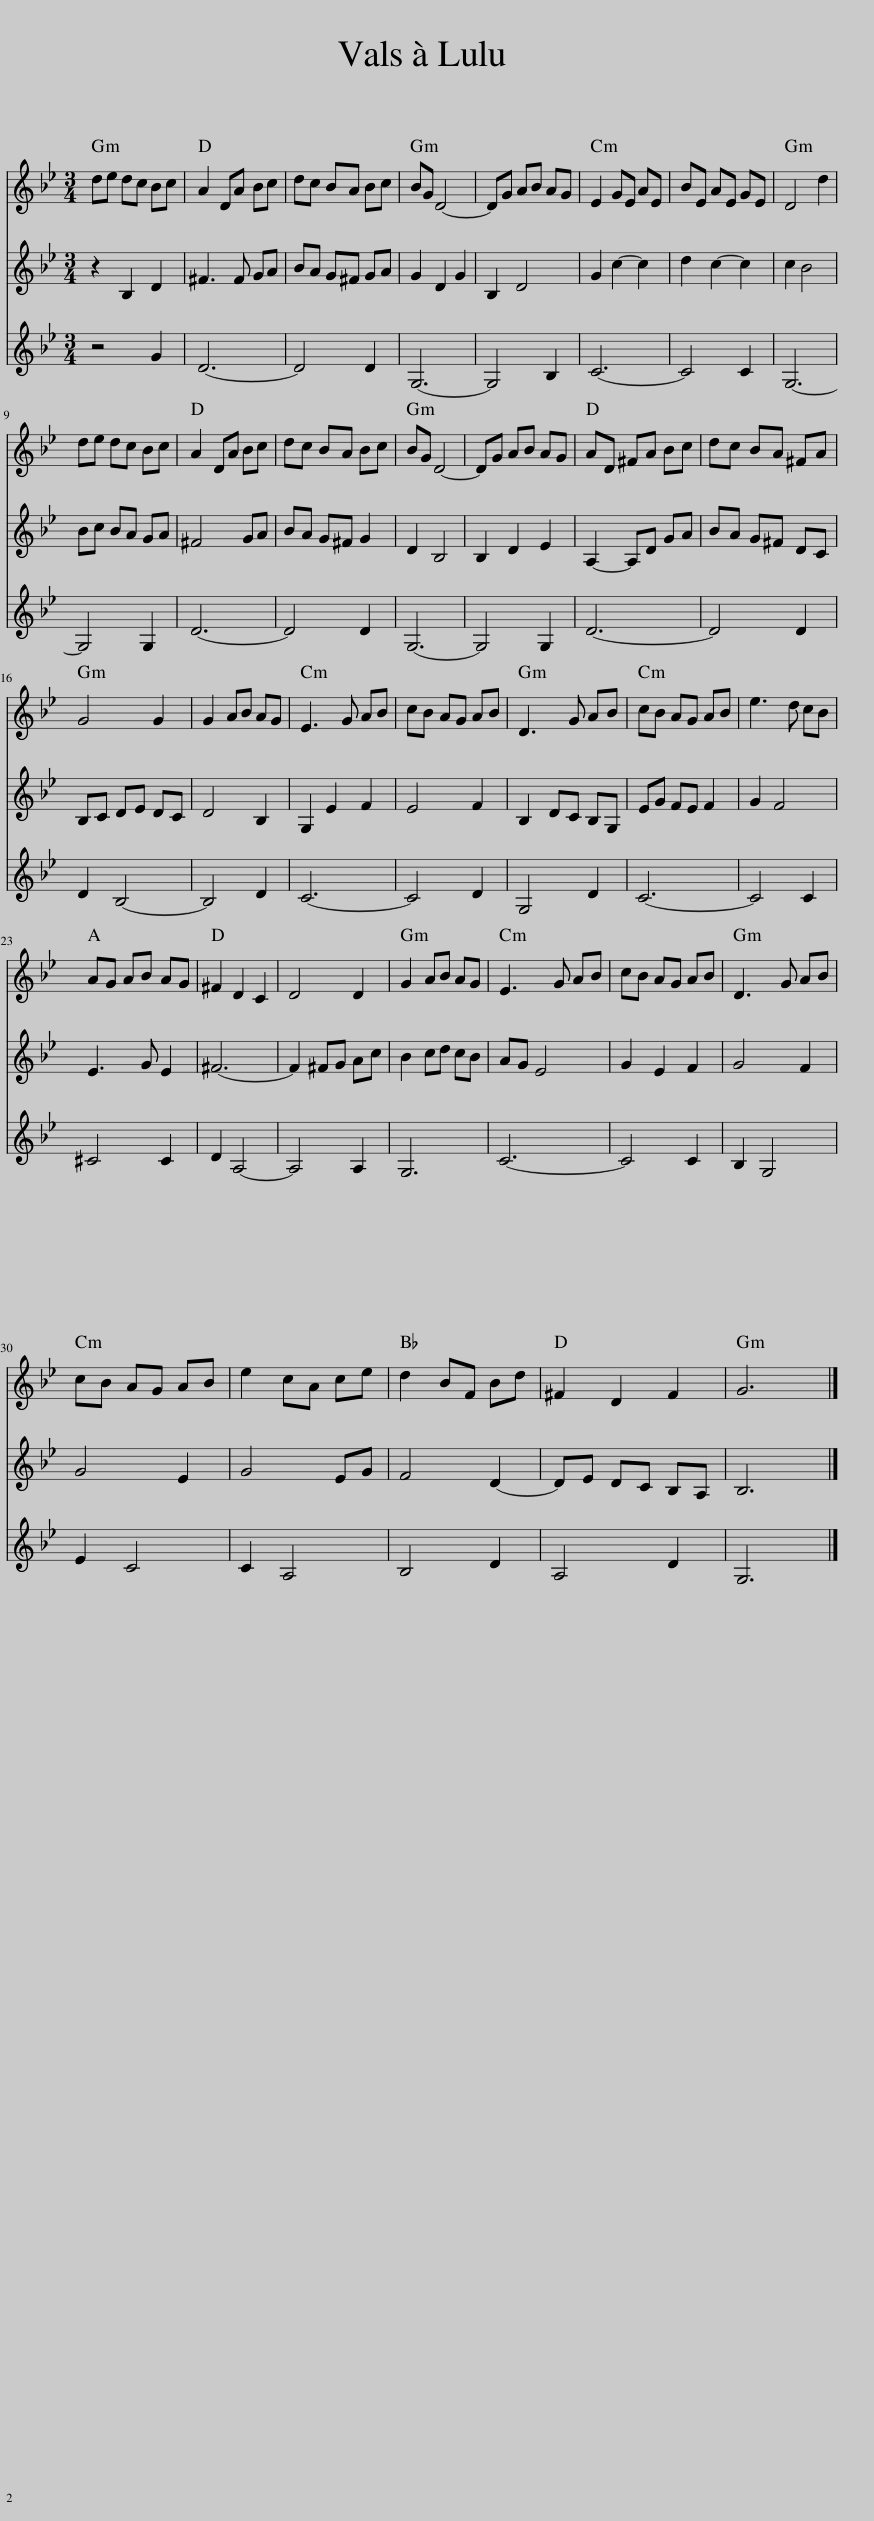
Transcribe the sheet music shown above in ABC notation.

X:1
%%score 1 2 3
L:1/8
M:3/4
I:linebreak $
K:Gmin
V:1 treble
V:2 treble
V:3 treble
V:1
 de dc Bc | A2 DA Bc | dc BA Bc | BG D4- | DG AB AG | %5
 E2 GE AE | BE AE GE | D4 d2 |$ de dc Bc | A2 DA Bc | %10
 dc BA Bc | BG D4- | DG AB AG | AD ^FA Bc | dc BA ^FA |$ %15
 G4 G2 | G2 AB AG | E3 G AB | cB AG AB | D3 G AB | %20
 cB AG AB | e3 d cB |$ AG AB AG | ^F2 D2 C2 | D4 D2 | %25
 G2 AB AG | E3 G AB | cB AG AB | D3 G AB |$ cB AG AB | %30
 e2 cA ce | d2 BF Bd | ^F2 D2 F2 | G6 |] %34
V:2
 z2 B,2 D2 | ^F3 F GA | BA G^F GA | G2 D2 G2 | B,2 D4 | %5
 G2 c2- c2 | d2 c2- c2 | c2 B4 |$ Bc BA GA | ^F4 GA | %10
 BA G^F G2 | D2 B,4 | B,2 D2 E2 | A,2- A,D GA | BA G^F DC |$ %15
 B,C DE DC | D4 B,2 | G,2 E2 F2 | E4 F2 | B,2 DC B,G, | %20
 EG FE F2 | G2 F4 |$ E3 G E2 | ^F6- | F2 ^FG Ac | %25
 B2 cd cB | AG E4 | G2 E2 F2 | G4 F2 |$ G4 E2 | %30
 G4 EG | F4 D2- | DE DC B,A, | B,6 |] %34
V:3
 z4 G2 | D6- | D4 D2 | G,6- | G,4 B,2 | %5
 C6- | C4 C2 | G,6- |$ G,4 G,2 | D6- | %10
 D4 D2 | G,6- | G,4 G,2 | D6- | D4 D2 |$ %15
 D2 B,4- | B,4 D2 | C6- | C4 D2 | G,4 D2 | %20
 C6- | C4 C2 |$ ^C4 C2 | D2 A,4- | A,4 A,2 | %25
 G,6 | C6- | C4 C2 | B,2 G,4 |$ E2 C4 | %30
 C2 A,4 | B,4 D2 | A,4 D2 | G,6 |] %34
